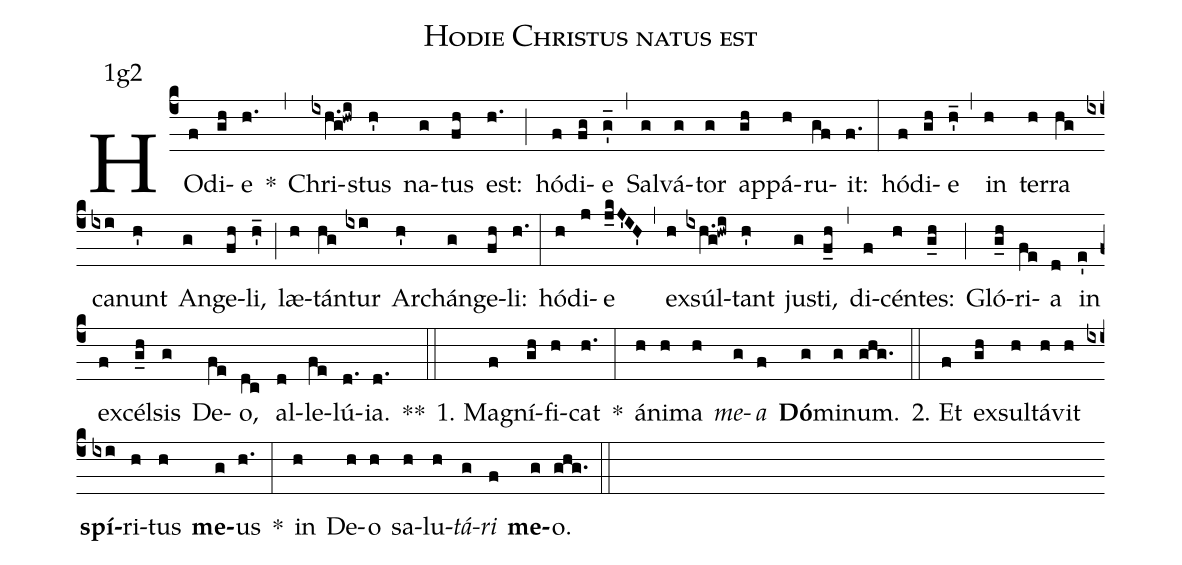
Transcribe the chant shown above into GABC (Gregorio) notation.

name:Hodie Christus natus est;
office-part:Antiphona;
mode:1;
annotation:1g2;
%%
(c4) HO(f)di(gh)e(h.) *(,) Chri(ixh.g!hwi)stus(h') na(g)tus(fh) est:(h.) (;) hó(f)di(fg)e(g'_) (,) Sal(g)vá(g)tor(g) ap(gh)pá(h)ru(gf)it:(f.) (:) hó(f)di(gh)e(h'_) (,) in(h) ter(h)ra(hg) ca(ixi)nunt(h') An(g)ge(fh)li,(h'_) (;) læ(h)tán(hg)tur(ixi) Arch(h')án(g)ge(fh)li:(h.) (:) hó(h)di(j)e(j_kJ'IH') (,) ex(h)súl(ixh.g!hwi)tant(h') ju(g)sti,(f_h) (,) di(f)cén(h)tes:(g_h) (;) Gló(g_h)ri(fe)a(d) in(e') ex(f)cél(g_h)sis(g) De(fe)o,(dc) al(d)le(fe)lú(d.)ia.(d.) **(::)
1. Ma(f)gní(gh)fi(h)cat(h.) *(:) á(h)ni(h)ma(h) <i>me</i>(g)<i>a</i>(f) <b>Dó</b>(g)mi(g)num.(ghg.) (::)
2. Et(f) ex(gh)sul(h)tá(h)vit(h) <b>spí</b>(ixi)ri(h)tus(h) <b>me</b>(g)us(h.) *(:) in(h) De(h)o(h) sa(h)lu(h)<i>tá</i>(g)<i>ri</i>(f) <b>me</b>(g)o.(ghg.) (::)
